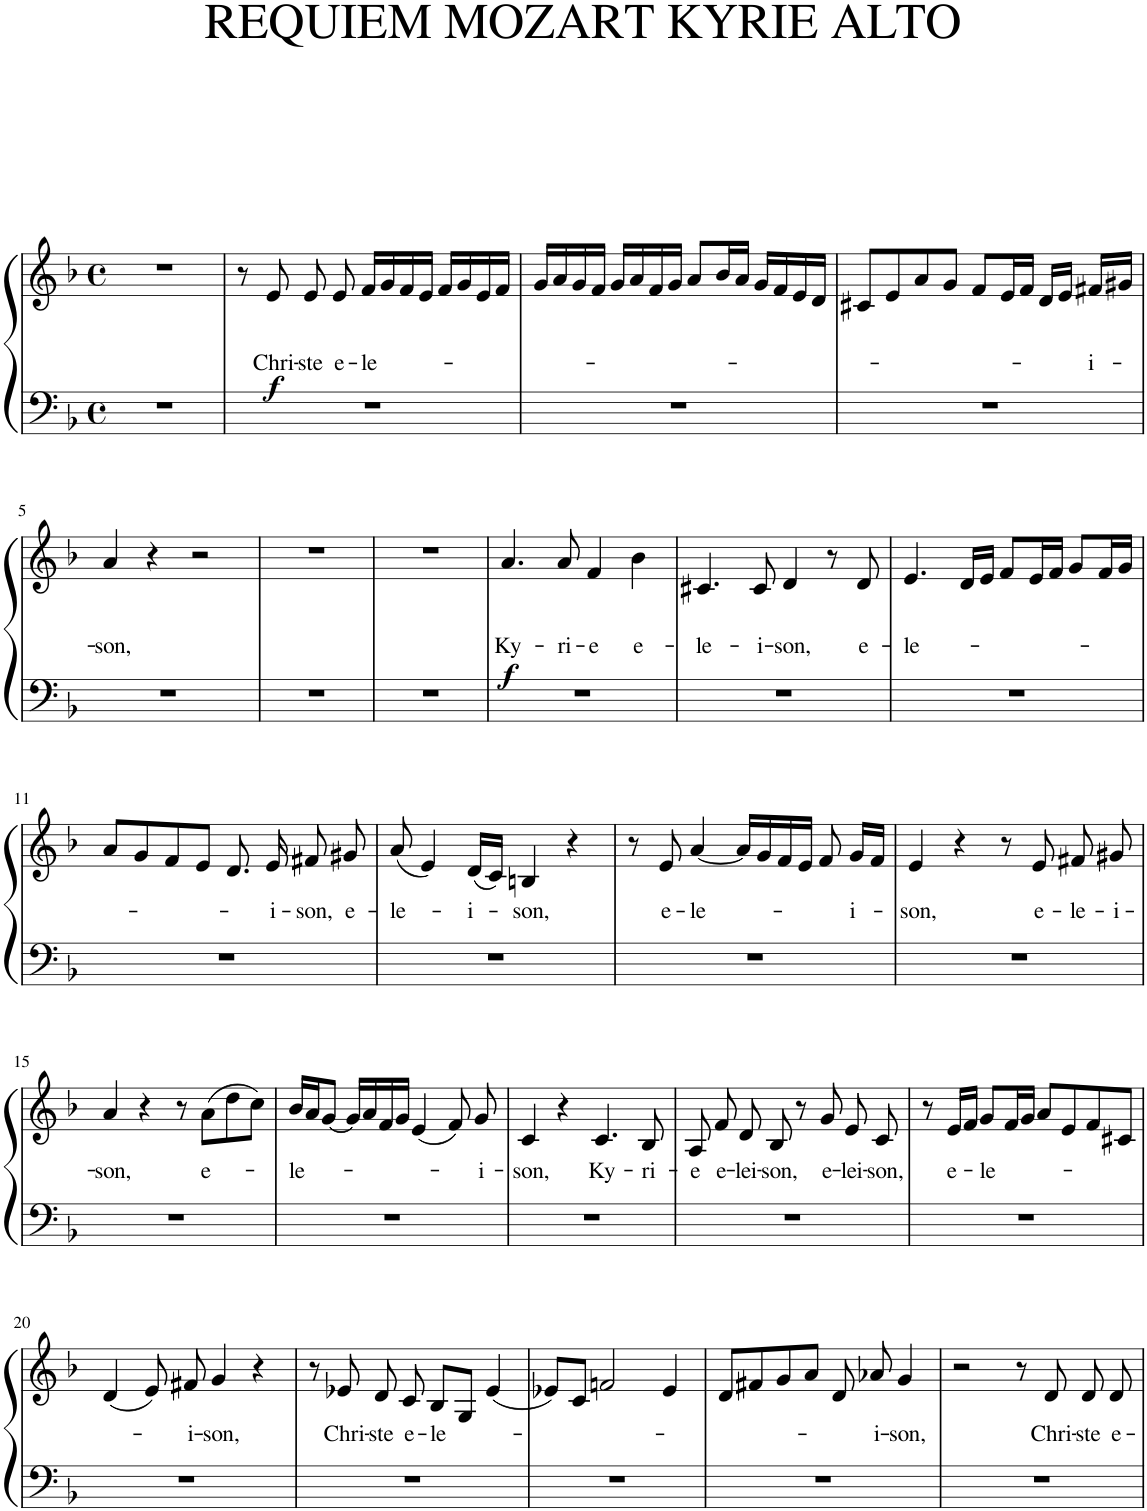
**kern	**kern	**text	**dynam
*part1	*part1	*part1	*part1
*staff2	*staff1	*staff1	*staff1/2
*I"Piano	*	*	*
*I'Pno.	*	*	*
*clefF4	*clefG2	*	*
*k[b-]	*k[b-]	*	*
*M4/4	*M4/4	*	*
*met(c)	*met(c)	*	*
=1	=1	=1	=1
1r	1r	.	.
=2	=2	=2	=2
1r	8r	.	.
!	!	!LO:LY:b	!LO:DY:b
.	8e/	Chri-	f
!	!	!LO:LY:b	!
.	8e/	-ste	.
!	!	!LO:LY:b	!
.	8e/	e-	.
!	!	!LO:LY:b	!
.	16f/LL	-le-	.
.	16g/	.	.
.	16f/	.	.
.	16e/JJ	.	.
.	16f/LL	.	.
.	16g/	.	.
.	16e/	.	.
.	16f/JJ	.	.
=3	=3	=3	=3
1r	16g/LL	.	.
.	16a/	.	.
.	16g/	.	.
.	16f/JJ	.	.
.	16g/LL	.	.
.	16a/	.	.
.	16f/	.	.
.	16g/JJ	.	.
.	8a/L	.	.
.	16b-/L	.	.
.	16a/JJ	.	.
.	16g/LL	.	.
.	16f/	.	.
.	16e/	.	.
.	16d/JJ	.	.
=4	=4	=4	=4
1r	8c#X/L	.	.
.	8e/	.	.
.	8a/	.	.
.	8g/J	.	.
.	8f/L	.	.
.	16e/L	.	.
.	16f/JJ	.	.
.	16d/LL	.	.
.	16e/JJ	.	.
!	!	!LO:LY:b	!
.	16f#X/LL	-i-	.
.	16g#X/JJ	.	.
!!LO:LB:g=z
=5	=5	=5	=5
!	!	!LO:LY:b	!
1r	4a/	-son,	.
.	4r	.	.
.	2r	.	.
=6	=6	=6	=6
1r	1r	.	.
=7	=7	=7	=7
1r	1r	.	.
=8	=8	=8	=8
!	!	!LO:LY:b	!LO:DY:b
1r	4.a/	Ky-	f
!	!	!LO:LY:b	!
.	8a/	-ri-	.
!	!	!LO:LY:b	!
.	4f/	-e	.
!	!	!LO:LY:b	!
.	4b-\	e-	.
=9	=9	=9	=9
!	!	!LO:LY:b	!
1r	4.c#X/	-le-	.
!	!	!LO:LY:b	!
.	8c#/	-i-	.
!	!	!LO:LY:b	!
.	4d/	-son,	.
.	8r	.	.
!	!	!LO:LY:b	!
.	8d/	e-	.
=10	=10	=10	=10
!	!	!LO:LY:b	!
1r	4.e/	-le-	.
.	16d/LL	.	.
.	16e/JJ	.	.
.	8f/L	.	.
.	16e/L	.	.
.	16f/JJ	.	.
.	8g/L	.	.
.	16f/L	.	.
.	16g/JJ	.	.
!!LO:LB:g=z
=11	=11	=11	=11
1r	8a/L	.	.
.	8g/	.	.
.	8f/	.	.
.	8e/J	.	.
.	8.d/	.	.
!	!	!LO:LY:b	!
.	16e/	-i-	.
!	!	!LO:LY:b	!
.	8f#X/	-son,	.
!	!	!LO:LY:b	!
.	8g#X/	e-	.
=12	=12	=12	=12
!	!	!LO:LY:b	!
1r	(8a/	-le-	.
.	4e/)	.	.
!	!	!LO:LY:b	!
.	(16d/LL	-i-	.
.	16c/JJ)	.	.
!	!	!LO:LY:b	!
.	4Bn/	-son,	.
.	4r	.	.
=13	=13	=13	=13
1r	8r	.	.
!	!	!LO:LY:b	!
.	8e/	e-	.
!	!	!LO:LY:b	!
.	[4a/	-le-	.
.	16a/LL]	.	.
.	16g/	.	.
.	16f/	.	.
.	16e/JJ	.	.
.	8f/	.	.
!	!	!LO:LY:b	!
.	16g/LL	-i-	.
.	16f/JJ	.	.
=14	=14	=14	=14
!	!	!LO:LY:b	!
1r	4e/	-son,	.
.	4r	.	.
.	8r	.	.
!	!	!LO:LY:b	!
.	8e/	e-	.
!	!	!LO:LY:b	!
.	8f#X/	-le-	.
!	!	!LO:LY:b	!
.	8g#X/	-i-	.
!!LO:LB:g=z
=15	=15	=15	=15
!	!	!LO:LY:b	!
1r	4a/	-son,	.
.	4r	.	.
.	8r	.	.
!	!	!LO:LY:b	!
.	(8a\L	e-	.
.	8dd\	.	.
.	8cc\J)	.	.
=16	=16	=16	=16
!	!	!LO:LY:b	!
1r	16b-/LL	-le-	.
.	16a/J	.	.
.	[8g/J	.	.
.	16g/LL]	.	.
.	16a/	.	.
.	16f/	.	.
.	16g/JJ	.	.
.	(4e/	.	.
.	8f/)	.	.
!	!	!LO:LY:b	!
.	8g/	-i-	.
=17	=17	=17	=17
!	!	!LO:LY:b	!
1r	4c/	-son,	.
.	4r	.	.
!	!	!LO:LY:b	!
.	4.c/	Ky-	.
!	!	!LO:LY:b	!
.	8B-/	-ri-	.
=18	=18	=18	=18
!	!	!LO:LY:b	!
1r	8A/	-e	.
!	!	!LO:LY:b	!
.	8f/	e-	.
!	!	!LO:LY:b	!
.	8d/	-lei-	.
!	!	!LO:LY:b	!
.	8B-/	-son,	.
.	8r	.	.
!	!	!LO:LY:b	!
.	8g/	e-	.
!	!	!LO:LY:b	!
.	8e/	-lei-	.
!	!	!LO:LY:b	!
.	8c/	-son,	.
=19	=19	=19	=19
1r	8r	.	.
!	!	!LO:LY:b	!
.	16e/LL	e-	.
.	16f/JJ	.	.
!	!	!LO:LY:b	!
.	8g/L	-le-	.
.	16f/L	.	.
.	16g/JJ	.	.
.	8a/L	.	.
.	8e/	.	.
.	8f/	.	.
.	8c#X/J	.	.
!!LO:LB:g=z
=20	=20	=20	=20
1r	(4d/	.	.
.	8e/)	.	.
!	!	!LO:LY:b	!
.	8f#X/	-i-	.
!	!	!LO:LY:b	!
.	4g/	-son,	.
.	4r	.	.
=21	=21	=21	=21
1r	8r	.	.
!	!	!LO:LY:b	!
.	8e-X/	Chri-	.
!	!	!LO:LY:b	!
.	8d/	-ste	.
!	!	!LO:LY:b	!
.	8c/	e-	.
!	!	!LO:LY:b	!
.	8B-/L	-le-	.
.	8G/J	.	.
.	(4e-/	.	.
=22	=22	=22	=22
1r	8e-X/L)	.	.
.	8c/J	.	.
.	2fn/	.	.
.	4e-/	.	.
=23	=23	=23	=23
1r	8d/L	.	.
.	8f#X/	.	.
.	8g/	.	.
.	8a/J	.	.
.	8d/	.	.
!	!	!LO:LY:b	!
.	8a-X/	-i-	.
!	!	!LO:LY:b	!
.	4g/	-son,	.
=24	=24	=24	=24
1r	2r	.	.
.	8r	.	.
!	!	!LO:LY:b	!
.	8d/	Chri-	.
!	!	!LO:LY:b	!
.	8d/	-ste	.
!	!	!LO:LY:b	!
.	8d/	e-	.
=	=	=	=
*-	*-	*-	*-
